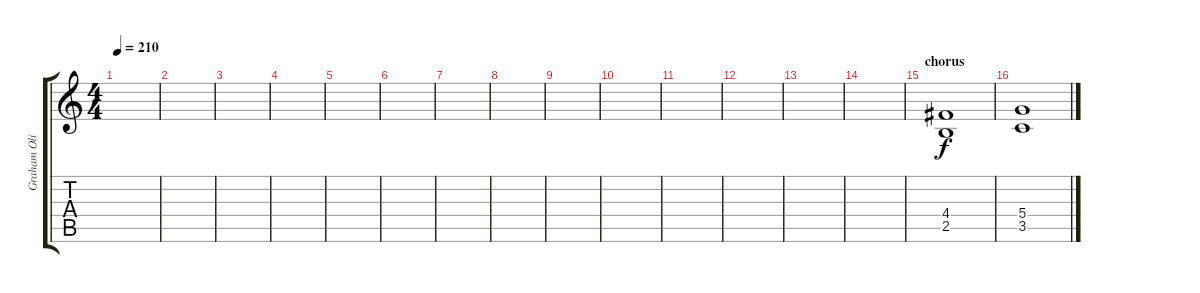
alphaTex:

\track ("Graham Oliver" "Graham Oli") {instrument distortionguitar}
\staff {score tabs}
\tuning (E4 B3 G3 D3 A2 E2) {hide}
\ts (4 4)
\tempo 210
\clef g2
\ks c
|
|
|
|
|
|
|
|
|
|
|
|
|
|
\section ("" "chorus")
(4.4 2.5).1 |
(5.4 3.5).1
